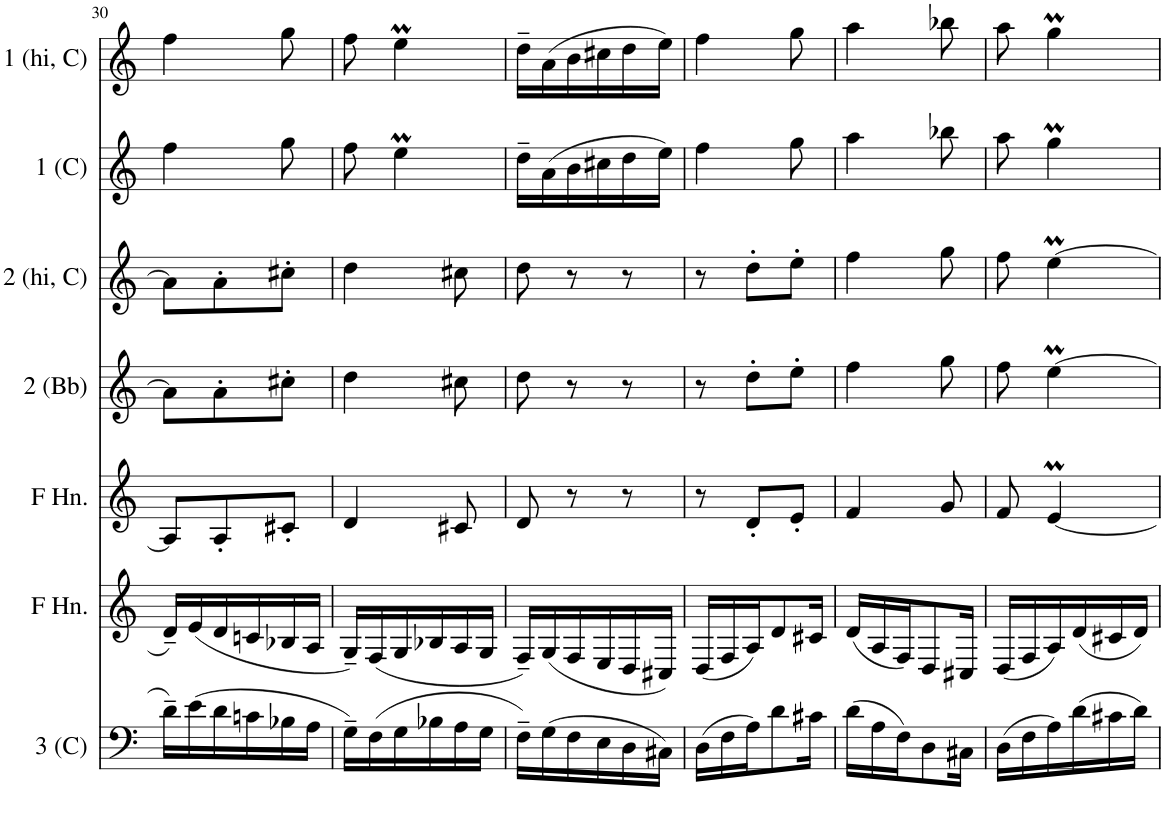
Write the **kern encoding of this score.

**kern	**kern	**kern	**kern	**kern	**kern	**kern
*part7	*part6	*part5	*part4	*part3	*part2	*part1
*staff7	*staff6	*staff5	*staff4	*staff3	*staff2	*staff1
*I"Part 3 in C	*I"Horn in F	*I"Horn in F	*I"Part 2 in Bb	*I"Part 2 (Higher) in C	*I"Part 1 in C	*I"Part 1 (Higher) in C
*I'3 (C)	*	*	*I'2 (Bb)	*I'2 (hi, C)	*I'1 (C)	*I'1 (hi, C)
!!LO:PB:g=z
*clefF4	*clefG2	*clefG2	*clefG2	*clefG2	*clefG2	*clefG2
*	*ITrd4c7	*ITrd4c7	*ITrd1c2	*	*	*
*k[]	*k[]	*k[]	*k[]	*k[]	*k[]	*k[]
*M3/8	*M3/8	*M3/8	*M3/8	*M3/8	*M3/8	*M3/8
=30	=30	=30	=30	=30	=30	=30
16d~\LL	16d~/LL	8A/L]	8a\L]	8a\L]	4ff\	4ff\
(16e\	(16e/	.	.	.	.	.
16d\	16d/	8A'/	8a'\	8a'\	.	.
16cn\	16cn/	.	.	.	.	.
16B-X\	16B-X/	8c#X'/J	8cc#X'\J	8cc#X'\J	8gg\	8gg\
16A\JJ	16A/JJ	.	.	.	.	.
=31	=31	=31	=31	=31	=31	=31
16G~\LL)	16G~/LL)	4d/	4dd\	4dd\	8ff\	8ff\
(16F\	(16F/	.	.	.	.	.
16G\	16G/	.	.	.	4eem\	4eem\
16B-X\	16B-X/	.	.	.	.	.
16A\	16A/	8c#X/	8cc#X\	8cc#X\	.	.
16G\JJ	16G/JJ	.	.	.	.	.
=32	=32	=32	=32	=32	=32	=32
16F~\LL)	16F~/LL)	8d/	8dd\	8dd\	16dd~\LL	16dd~\LL
(16G\	(16G/	.	.	.	(16a\	(16a\
16F\	16F/	8r	8r	8r	16b\	16b\
16E\	16E/	.	.	.	16cc#X\	16cc#X\
16D\	16D/	8r	8r	8r	16dd\	16dd\
16C#X\JJ)	16C#X/JJ)	.	.	.	16ee\JJ)	16ee\JJ)
=33	=33	=33	=33	=33	=33	=33
(16D\LL	(16D/LL	8r	8r	8r	4ff\	4ff\
16F\	16F/	.	.	.	.	.
16A\J)	16A/J)	8d'/L	8dd'\L	8dd'\L	.	.
8d\	8d/	.	.	.	.	.
.	.	8e'/J	8ee'\J	8ee'\J	8gg\	8gg\
16c#X\Jk	16c#X/Jk	.	.	.	.	.
=34	=34	=34	=34	=34	=34	=34
(16d\LL	(16d/LL	4f/	4ff\	4ff\	4aa\	4aa\
16A\	16A/	.	.	.	.	.
16F\J)	16F/J)	.	.	.	.	.
8D\	8D/	.	.	.	.	.
.	.	8g/	8gg\	8gg\	8bb-X\	8bb-X\
16C#X\Jk	16C#X/Jk	.	.	.	.	.
=35	=35	=35	=35	=35	=35	=35
(16D\LL	(16D/LL	8f/	8ff\	8ff\	8aa\	8aa\
16F\	16F/	.	.	.	.	.
16A\)	16A/)	[4em/	[4eem\	[4eem\	4ggM\	4ggM\
(16d\	(16d/	.	.	.	.	.
16c#X\	16c#X/	.	.	.	.	.
16d\JJ)	16d/JJ)	.	.	.	.	.
=	=	=	=	=	=	=
*-	*-	*-	*-	*-	*-	*-
